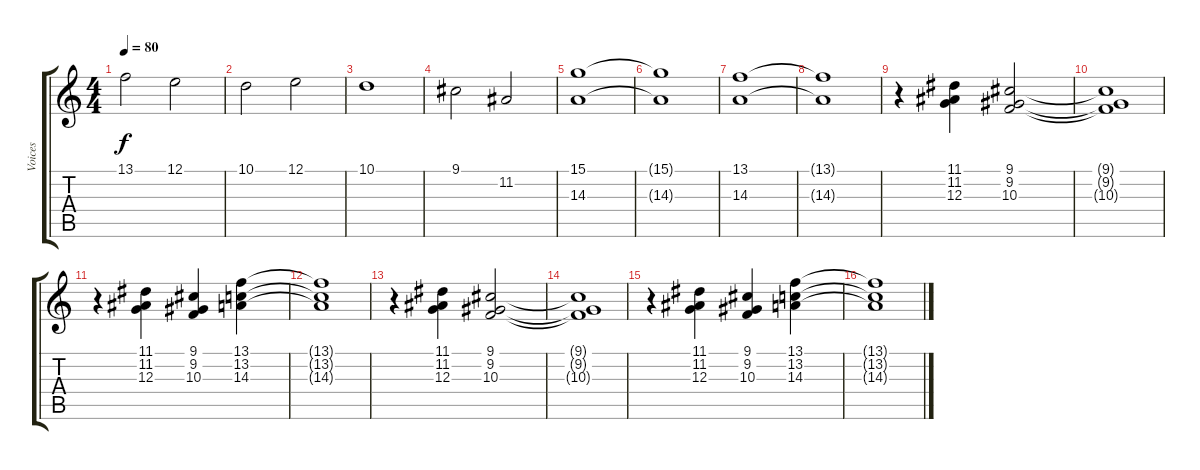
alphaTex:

\track ("Voices" "Voices") {instrument synthvoice}
\staff {score tabs}
\tuning (E4 B3 G3 D3 A2 E2) {hide}
\ts (4 4)
\tempo 80
\clef g2
\ks c
13.1.2{dy f} 12.1.2 |
10.1.2 12.1.2 |
10.1.1 |
9.1.2 11.2.2 |
(15.1 14.3).1 |
(15.1{t} 14.3{t}).1 |
(13.1 14.3).1 |
(13.1{t} 14.3{t}).1 |
r.4 (11.1 11.2 12.3).4 (9.1 9.2 10.3).2 |
(9.1{t} 9.2{t} 10.3{t}).1 |
r.4 (11.1 11.2 12.3).4 (9.1 9.2 10.3).4 (13.1 13.2 14.3).4 |
(13.1{t} 13.2{t} 14.3{t}).1 |
r.4 (11.1 11.2 12.3).4 (9.1 9.2 10.3).2 |
(9.1{t} 9.2{t} 10.3{t}).1 |
r.4 (11.1 11.2 12.3).4 (9.1 9.2 10.3).4 (13.1 13.2 14.3).4 |
(13.1{t} 13.2{t} 14.3{t}).1
